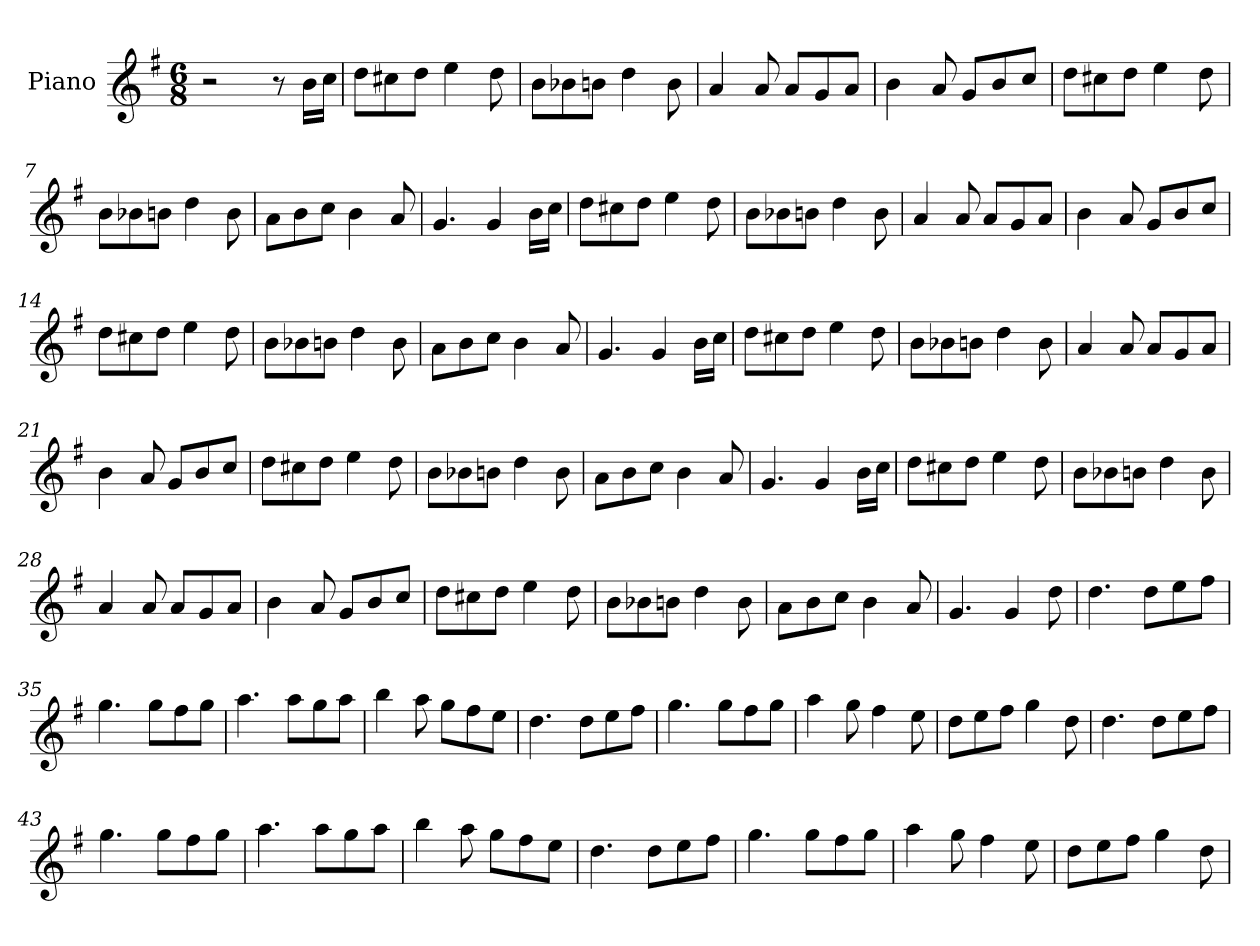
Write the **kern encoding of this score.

**kern
*part1
*staff1
*I"Piano
*I'Pno
*clefG2
*k[f#]
*M6/8
=1
2r
8r
16b\LL
16cc\JJ
=2
8dd\L
8cc#X\
8dd\J
4ee\
8dd\
=3
8b\L
8b-X\
8bn\J
4dd\
8b\
=4
4a/
8a/
8a/L
8g/
8a/J
=5
4b\
8a/
8g/L
8b/
8cc/J
=6
8dd\L
8cc#X\
8dd\J
4ee\
8dd\
=7
8b\L
8b-X\
8bn\J
4dd\
8b\
=8
8a\L
8b\
8cc\J
4b\
8a/
=9
4.g/
4g/
16b\LL
16cc\JJ
=10
8dd\L
8cc#X\
8dd\J
4ee\
8dd\
=11
8b\L
8b-X\
8bn\J
4dd\
8b\
=12
4a/
8a/
8a/L
8g/
8a/J
=13
4b\
8a/
8g/L
8b/
8cc/J
=14
8dd\L
8cc#X\
8dd\J
4ee\
8dd\
=15
8b\L
8b-X\
8bn\J
4dd\
8b\
=16
8a\L
8b\
8cc\J
4b\
8a/
=17
4.g/
4g/
16b\LL
16cc\JJ
=18
8dd\L
8cc#X\
8dd\J
4ee\
8dd\
=19
8b\L
8b-X\
8bn\J
4dd\
8b\
=20
4a/
8a/
8a/L
8g/
8a/J
=21
4b\
8a/
8g/L
8b/
8cc/J
=22
8dd\L
8cc#X\
8dd\J
4ee\
8dd\
=23
8b\L
8b-X\
8bn\J
4dd\
8b\
=24
8a\L
8b\
8cc\J
4b\
8a/
=25
4.g/
4g/
16b\LL
16cc\JJ
=26
8dd\L
8cc#X\
8dd\J
4ee\
8dd\
=27
8b\L
8b-X\
8bn\J
4dd\
8b\
=28
4a/
8a/
8a/L
8g/
8a/J
=29
4b\
8a/
8g/L
8b/
8cc/J
=30
8dd\L
8cc#X\
8dd\J
4ee\
8dd\
=31
8b\L
8b-X\
8bn\J
4dd\
8b\
=32
8a\L
8b\
8cc\J
4b\
8a/
=33
4.g/
4g/
8dd\
=34
4.dd\
8dd\L
8ee\
8ff#\J
=35
4.gg\
8gg\L
8ff#\
8gg\J
=36
4.aa\
8aa\L
8gg\
8aa\J
=37
4bb\
8aa\
8gg\L
8ff#\
8ee\J
=38
4.dd\
8dd\L
8ee\
8ff#\J
=39
4.gg\
8gg\L
8ff#\
8gg\J
=40
4aa\
8gg\
4ff#\
8ee\
=41
8dd\L
8ee\
8ff#\J
4gg\
8dd\
=42
4.dd\
8dd\L
8ee\
8ff#\J
=43
4.gg\
8gg\L
8ff#\
8gg\J
=44
4.aa\
8aa\L
8gg\
8aa\J
=45
4bb\
8aa\
8gg\L
8ff#\
8ee\J
=46
4.dd\
8dd\L
8ee\
8ff#\J
=47
4.gg\
8gg\L
8ff#\
8gg\J
=48
4aa\
8gg\
4ff#\
8ee\
=49
8dd\L
8ee\
8ff#\J
4gg\
8dd\
=
*-
